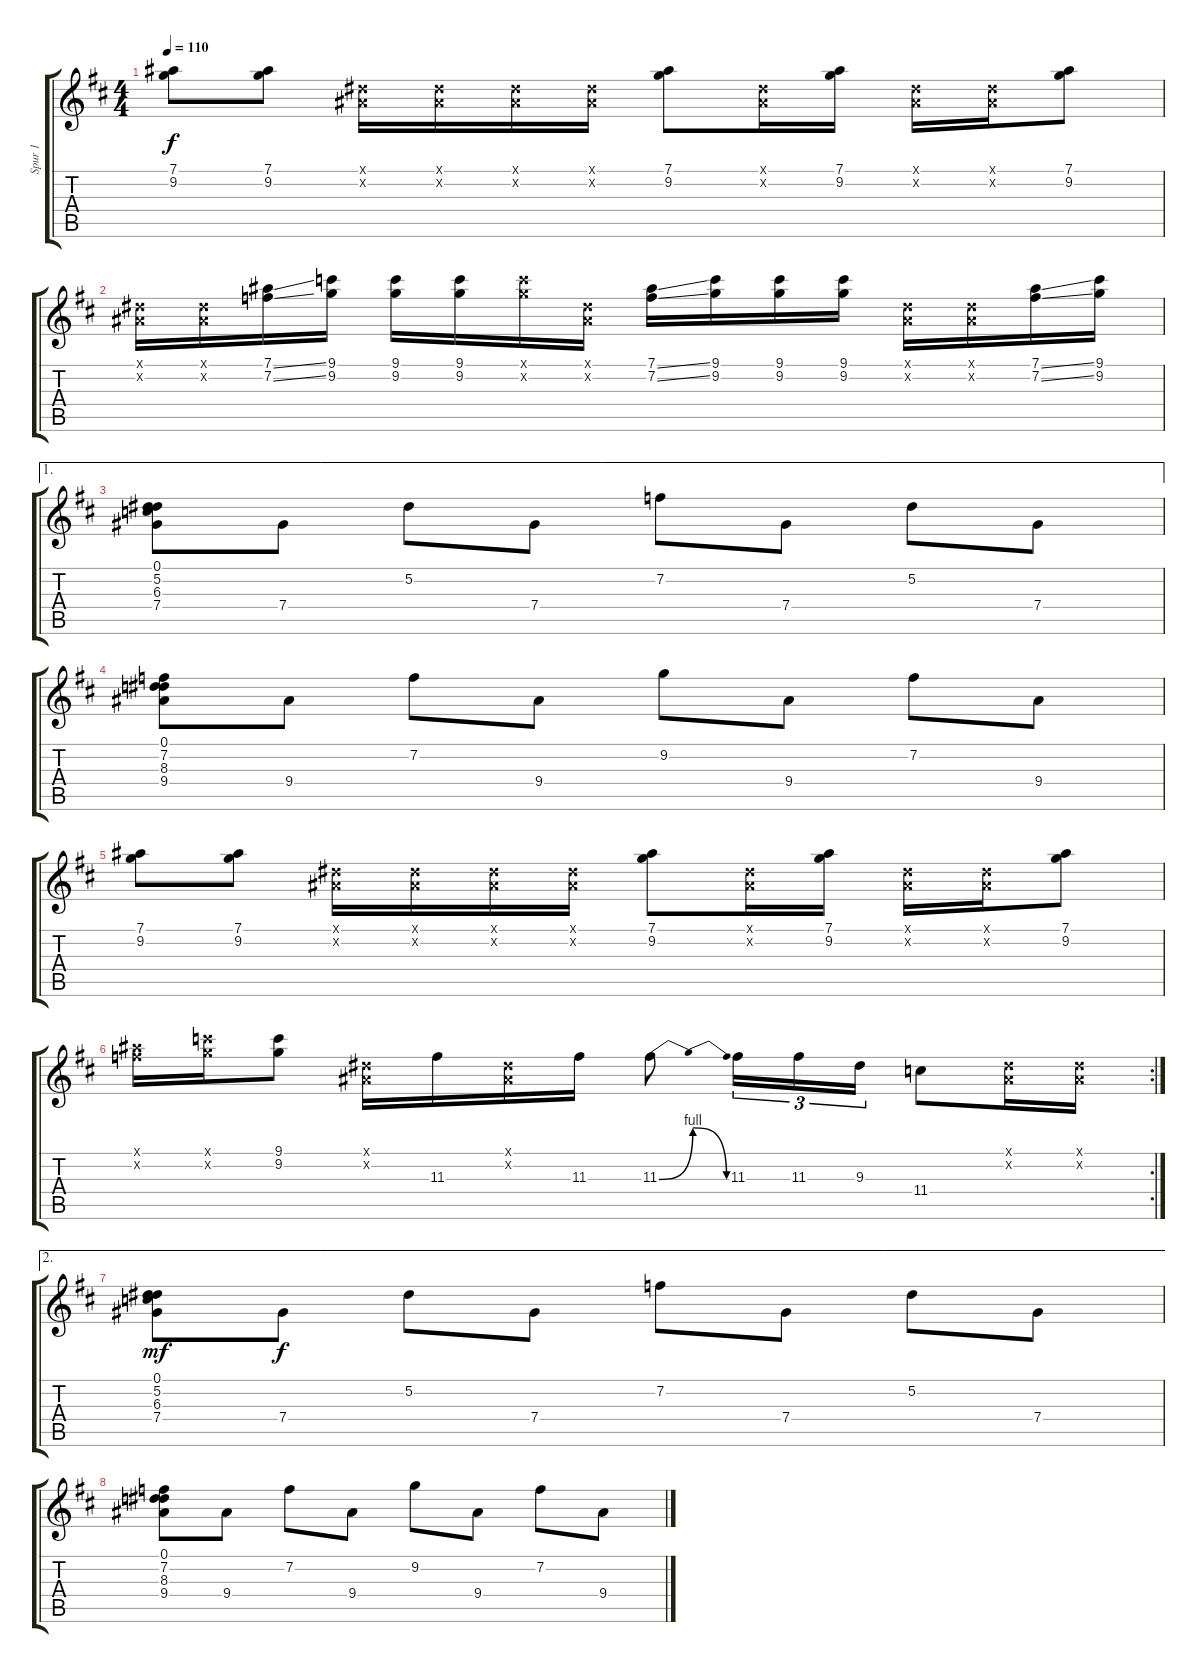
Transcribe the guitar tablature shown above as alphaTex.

\track ("Spur 1" "Spur 1") {instrument electricguitarclean}
\staff {score tabs}
\tuning (Eb4 Bb3 Gb3 Db3 Ab2 Eb2) {hide}
\ts (4 4)
\tempo 110
\clef g2
\ks d
(7.1 9.2).8{dy f} (7.1 9.2).8 (0.1{x} 0.2{x}).16 (0.1{x} 0.2{x}).16 (0.1{x} 0.2{x}).16 (0.1{x} 0.2{x}).16 (7.1 9.2).8 (0.1{x} 0.2{x}).16 (7.1 9.2).16 (0.1{x} 0.2{x}).16 (0.1{x} 0.2{x}).16 (7.1 9.2).8 |
(0.1{x} 0.2{x}).16 (0.1{x} 0.2{x}).16 (7.1{ss} 7.2{ss}).16 (9.1 9.2).16 (9.1 9.2).16 (9.1 9.2).16 (9.1{x} 9.2{x}).16 (0.1{x} 0.2{x}).16 (7.1{ss} 7.2{ss}).16 (9.1 9.2).16 (9.1 9.2).16 (9.1 9.2).16 (0.1{x} 0.2{x}).16 (0.1{x} 0.2{x}).16 (7.1{ss} 7.2{ss}).16 (9.1 9.2).16 |
\ae 1
(0.1 5.2 6.3 7.4).8 7.4.8 5.2.8 7.4.8 7.2.8 7.4.8 5.2.8 7.4.8 |
(0.1 7.2 8.3 9.4).8 9.4.8 7.2.8 9.4.8 9.2.8 9.4.8 7.2.8 9.4.8 |
(7.1 9.2).8 (7.1 9.2).8 (0.1{x} 0.2{x}).16 (0.1{x} 0.2{x}).16 (0.1{x} 0.2{x}).16 (0.1{x} 0.2{x}).16 (7.1 9.2).8 (0.1{x} 0.2{x}).16 (7.1 9.2).16 (0.1{x} 0.2{x}).16 (0.1{x} 0.2{x}).16 (7.1 9.2).8 |
\rc 2
(7.1{x} 7.2{x}).16 (9.1{x} 9.2{x}).16 (9.1 9.2).8 (0.1{x} 0.2{x}).16 11.3.16 (0.1{x} 0.2{x}).16 11.3.16 11.3{be (bendrelease 0 0 15 4 45 4 60 0)}.8 11.3.16{tu (3 2)} 11.3.16{tu (3 2)} 9.3.16{tu (3 2)} 11.4.8 (0.1{x} 0.2{x}).16 (0.1{x} 0.2{x}).16 |
\ae 2
(0.1 5.2 6.3 7.4).8{dy mf} 7.4.8{dy f} 5.2.8 7.4.8 7.2.8 7.4.8 5.2.8 7.4.8 |
(0.1 7.2 8.3 9.4).8 9.4.8 7.2.8 9.4.8 9.2.8 9.4.8 7.2.8 9.4.8
